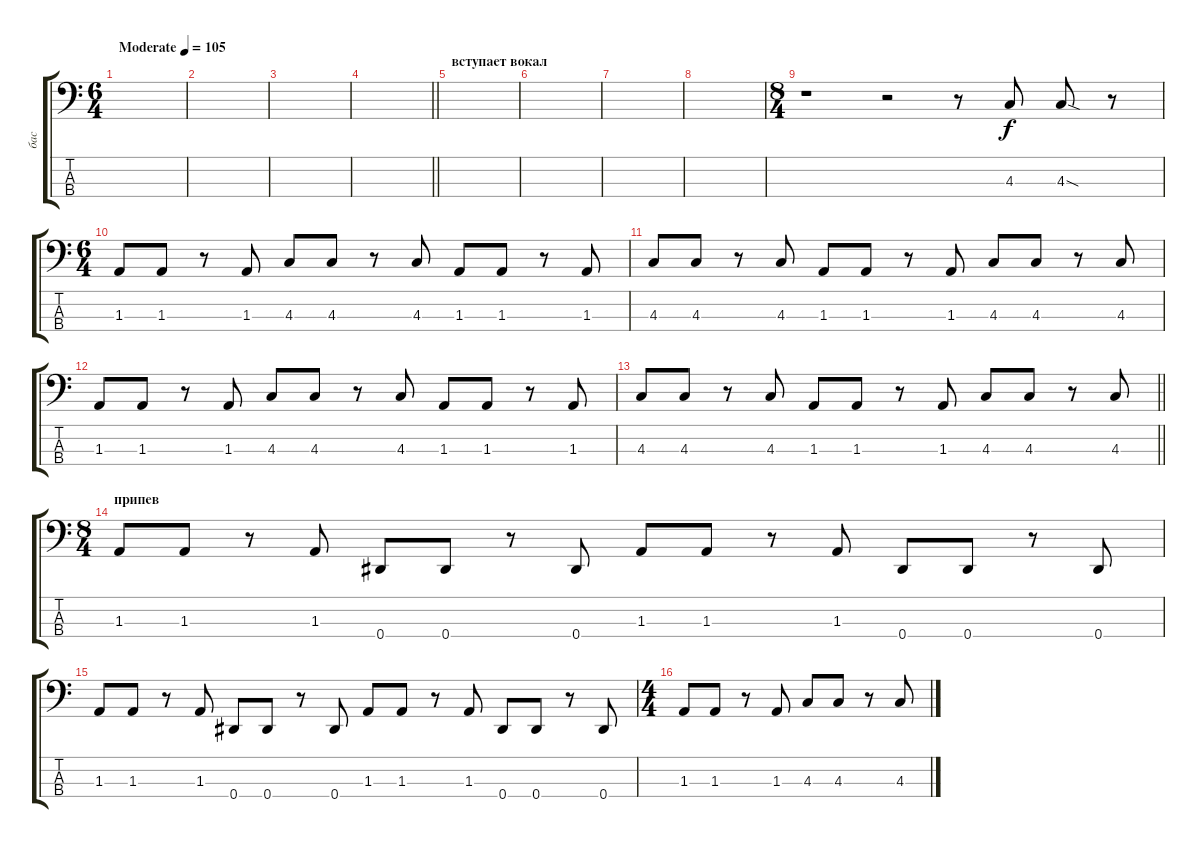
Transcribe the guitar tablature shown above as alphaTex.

\track ("бас" "бас") {instrument electricbassfinger}
\staff {score tabs}
\tuning (Gb2 Db2 Ab1 Eb1) {hide}
\ts (6 4)
\tempo (105 "Moderate")
\clef f4
\ks c
|
|
|
\barLineRight lightlight
|
\section ("" "вступает вокал")
|
|
|
|
\ts (8 4)
r.1 r.2 r.8 4.3.8 4.3{sod}.8 r.8 |
\ts (6 4)
1.3.8 1.3.8 r.8 1.3.8 4.3.8 4.3.8 r.8 4.3.8 1.3.8 1.3.8 r.8 1.3.8 |
4.3.8 4.3.8 r.8 4.3.8 1.3.8 1.3.8 r.8 1.3.8 4.3.8 4.3.8 r.8 4.3.8 |
1.3.8 1.3.8 r.8 1.3.8 4.3.8 4.3.8 r.8 4.3.8 1.3.8 1.3.8 r.8 1.3.8 |
\barLineRight lightlight
4.3.8 4.3.8 r.8 4.3.8 1.3.8 1.3.8 r.8 1.3.8 4.3.8 4.3.8 r.8 4.3.8 |
\ts (8 4)
\section ("" "припев")
1.3.8 1.3.8 r.8 1.3.8 0.4.8 0.4.8 r.8 0.4.8 1.3.8 1.3.8 r.8 1.3.8 0.4.8 0.4.8 r.8 0.4.8 |
1.3.8 1.3.8 r.8 1.3.8 0.4.8 0.4.8 r.8 0.4.8 1.3.8 1.3.8 r.8 1.3.8 0.4.8 0.4.8 r.8 0.4.8 |
\ts (4 4)
1.3.8 1.3.8 r.8 1.3.8 4.3.8 4.3.8 r.8 4.3.8
